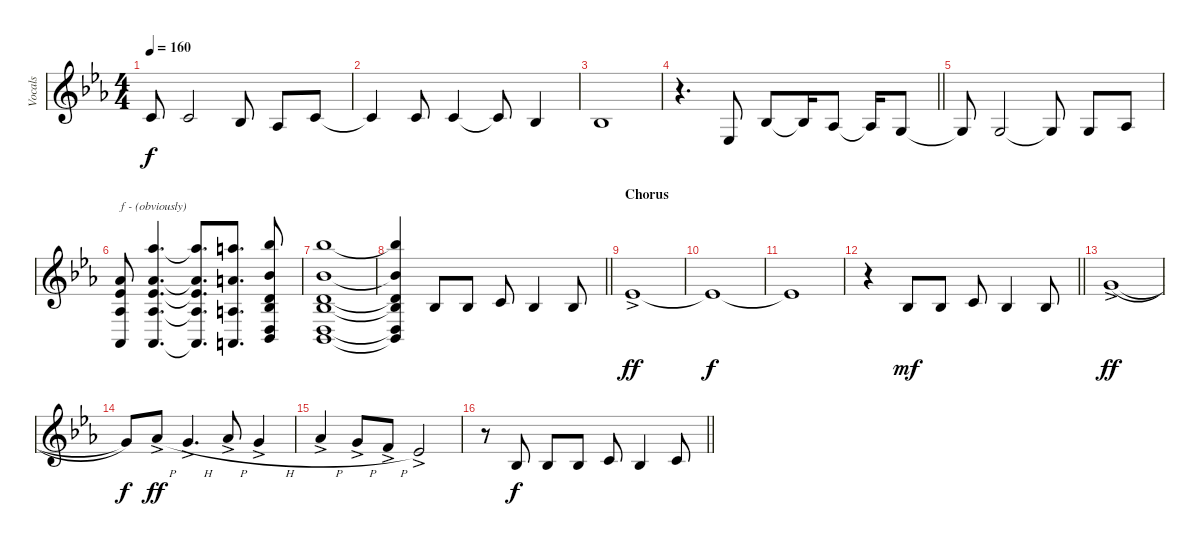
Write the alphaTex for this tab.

\track ("Vocals" "Vocals") {instrument flute}
\staff {score}
\tuning (E4 B3 G3 D3 A2 D2) {hide}
\ts (4 4)
\section ("" "")
\tempo 160
\clef g2
\ks eb
1.2.8{dy f} 1.2.2 3.3.8 1.3.8 1.2.8 |
1.2{t}.4 1.2.8 1.2.4 1.2{t}.8 3.3.4 |
3.3.1 |
\barLineRight lightlight
r.4{d} 1.4.8 3.3.8 3.3{t}.16 1.3.8 1.3{t}.16 0.3.8 |
\section ("" "")
0.3{t}.8 0.3.2 0.3{t}.8 0.3.8 1.3.8 |
(4.1 4.2 6.4 6.6).8{txt "f - (obviously)" instrument synthvoice} (16.1 9.2 8.3 6.4 6.6).4{d} (16.1{t} 9.2{t} 8.3{t} 6.4{t} 6.6{t}).8{d} (17.1 19.4 0.5 19.6).8{d} (18.1 11.2 7.3 0.4 13.5 8.6).8 |
(18.1 11.2 7.3 0.4 13.5 8.6).1 |
\barLineRight lightlight
(18.1{t} 11.2{t} 7.3{t} 0.4{t} 13.5{t} 8.6{t}).4 8.4.8{instrument flute} 8.4.8 10.4.8 8.4.4 8.4.8 |
\section ("" "Chorus")
8.3{ac}.1{dy ff} |
8.3{t}.1{dy f} |
8.3{t}.1 |
\barLineRight lightlight
r.4 3.3.8{dy mf} 3.3.8 1.2.8 3.3.4 3.3.8 |
\section ("" "")
8.2{h ac}.1{dy ff} |
8.2{t}.8{dy f} 9.2{h ac}.8{dy ff} 8.2{h ac}.4{d} 9.2{h ac}.8 8.2{h ac}.4 |
9.2{h ac}.4 8.2{h ac}.8 6.2{h ac}.8 4.2{ac}.2 |
\barLineRight lightlight
r.8 3.3.8{dy f} 3.3.8 3.3.8 1.2.8 3.3.4 1.2.8
